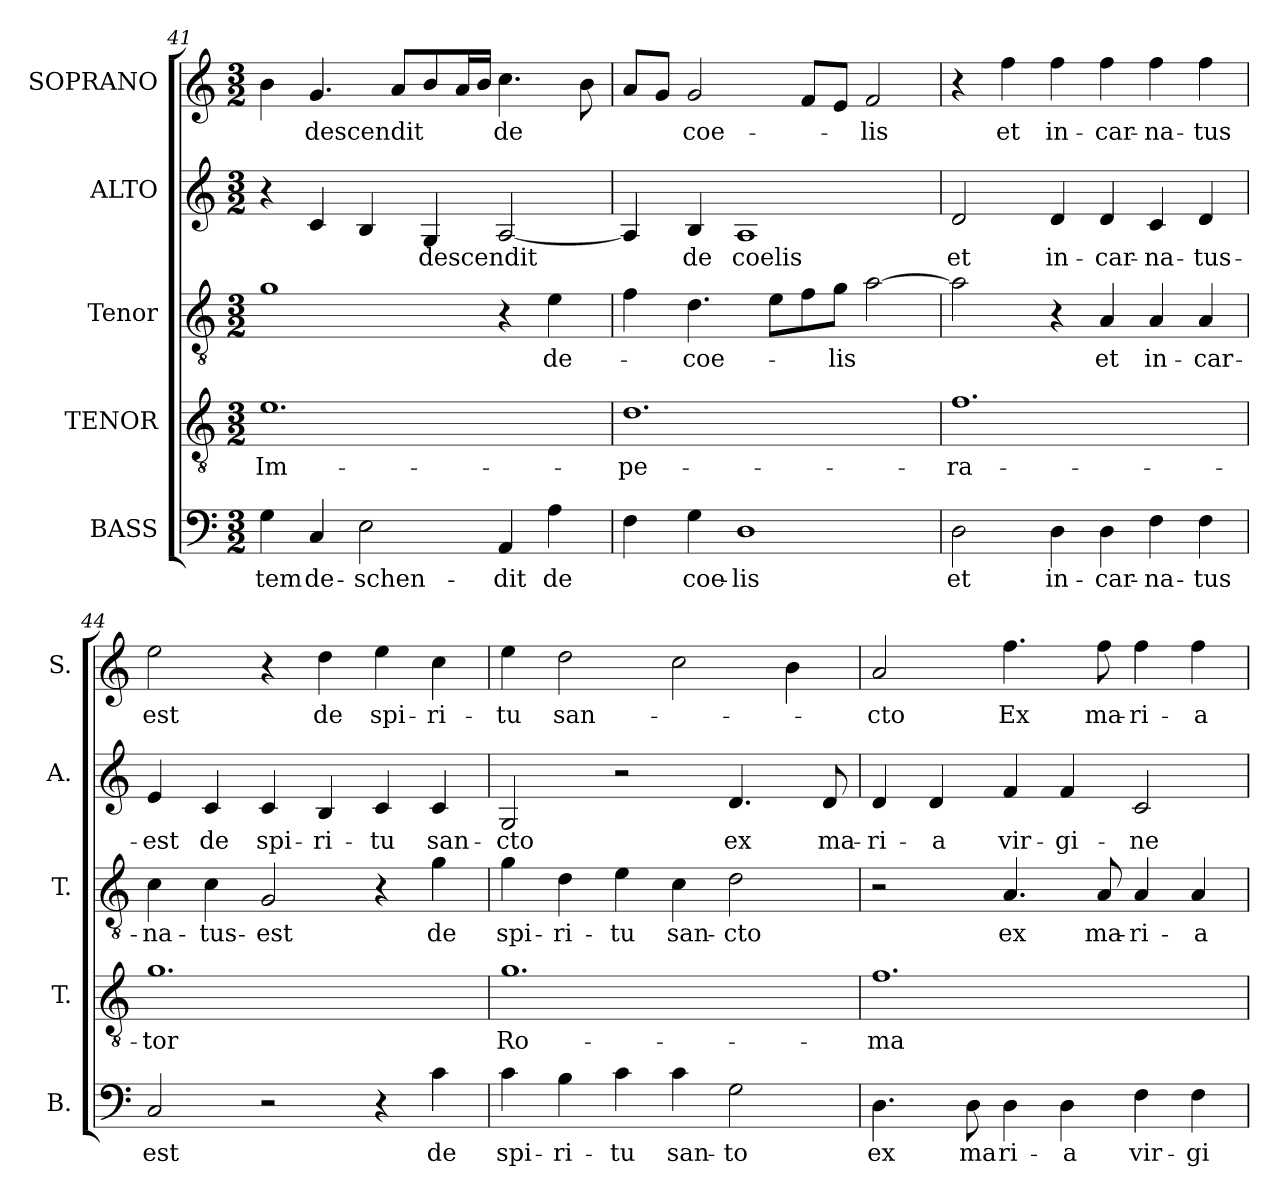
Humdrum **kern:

**kern	**text	**kern	**text	**kern	**text	**kern	**text	**kern	**text
*part5	*part5	*part4	*part4	*part3	*part3	*part2	*part2	*part1	*part1
*staff5	*staff5	*staff4	*staff4	*staff3	*staff3	*staff2	*staff2	*staff1	*staff1
*I"BASS	*	*I"TENOR	*	*I"Tenor	*	*I"ALTO	*	*I"SOPRANO	*
*I'B.	*	*I'T.	*	*I'T.	*	*I'A.	*	*I'S.	*
!!LO:LB:g=z
*clefF4	*	*clefGv2	*	*clefGv2	*	*clefG2	*	*clefG2	*
*	*	*ITrd7c12	*	*ITrd7c12	*	*	*	*	*
*k[]	*	*k[]	*	*k[]	*	*k[]	*	*k[]	*
*C:	*	*C:	*	*C:	*	*C:	*	*C:	*
*M3/2	*	*M3/2	*	*M3/2	*	*M3/2	*	*M3/2	*
=41	=41	=41	=41	=41	=41	=41	=41	=41	=41
!	!LO:LY:b:color=#000000	!	!	!	!	!	!	!	!
!	!	!	!LO:LY:b:color=#000000	!	!	!	!	!	!
4Gi\	-tem	1.Ei	Im-	1Gi	.	4r	.	4bi\	.
!	!LO:LY:b:color=#000000	!	!	!	!	!	!	!	!
!	!	!	!	!	!	!	!	!	!LO:LY:b:color=#000000
4Ci/	de-	.	.	.	.	4ci/	.	4.gi/	descendit
!	!LO:LY:b:color=#000000	!	!	!	!	!	!	!	!
2Ei\	-schen-	.	.	.	.	4Bi/	.	.	.
.	.	.	.	.	.	.	.	8ai/L	.
!	!	!	!	!	!	!	!LO:LY:b:color=#000000	!	!
.	.	.	.	.	.	4Gi/	descendit	8bi/	.
.	.	.	.	.	.	.	.	16ai/L	.
.	.	.	.	.	.	.	.	16bi/JJ	.
!	!LO:LY:b:color=#000000	!	!	!	!	!	!	!	!
!	!	!	!	!	!	!	!	!	!LO:LY:b:color=#000000
4AAi/	-dit	.	.	4r	.	[2Ai/	.	4.cci\	de
!	!LO:LY:b:color=#000000	!	!	!	!	!	!	!	!
!	!	!	!	!	!LO:LY:b:color=#000000	!	!	!	!
4Ai\	de	.	.	4Ei\	de-	.	.	.	.
.	.	.	.	.	.	.	.	8bi\	.
=42	=42	=42	=42	=42	=42	=42	=42	=42	=42
!	!	!	!LO:LY:b:color=#000000	!	!	!	!	!	!
4Fi\	.	1.Di	-pe-	4Fi\	.	4Ai/]	.	8ai/L	.
.	.	.	.	.	.	.	.	8gi/J	.
!	!LO:LY:b:color=#000000	!	!	!	!	!	!	!	!
!	!	!	!	!	!LO:LY:b:color=#000000	!	!	!	!
!	!	!	!	!	!	!	!LO:LY:b:color=#000000	!	!
!	!	!	!	!	!	!	!	!	!LO:LY:b:color=#000000
4Gi\	coe-	.	.	4.Di\	-coe-	4Bi/	de	2gi/	coe-
!	!LO:LY:b:color=#000000	!	!	!	!	!	!	!	!
!	!	!	!	!	!	!	!LO:LY:b:color=#000000	!	!
1Di	-lis	.	.	.	.	1Ai	coelis	.	.
.	.	.	.	8Ei\L	.	.	.	.	.
.	.	.	.	8Fi\	.	.	.	8fi/L	.
!	!	!	!	!	!LO:LY:b:color=#000000	!	!	!	!
.	.	.	.	8Gi\J	-lis	.	.	8ei/J	.
!	!	!	!	!	!	!	!	!	!LO:LY:b:color=#000000
.	.	.	.	[2Ai\	.	.	.	2fi/	-lis
=43	=43	=43	=43	=43	=43	=43	=43	=43	=43
!	!LO:LY:b:color=#000000	!	!	!	!	!	!	!	!
!	!	!	!LO:LY:b:color=#000000	!	!	!	!	!	!
!	!	!	!	!	!	!	!LO:LY:b:color=#000000	!	!
2Di\	et	1.Fi	-ra-	2Ai\]	.	2di/	et	4r	.
!	!	!	!	!	!	!	!	!	!LO:LY:b:color=#000000
.	.	.	.	.	.	.	.	4ffi\	et
!	!LO:LY:b:color=#000000	!	!	!	!	!	!	!	!
!	!	!	!	!	!	!	!LO:LY:b:color=#000000	!	!
!	!	!	!	!	!	!	!	!	!LO:LY:b:color=#000000
4Di\	in-	.	.	4r	.	4di/	in-	4ffi\	in-
!	!LO:LY:b:color=#000000	!	!	!	!	!	!	!	!
!	!	!	!	!	!LO:LY:b:color=#000000	!	!	!	!
!	!	!	!	!	!	!	!LO:LY:b:color=#000000	!	!
!	!	!	!	!	!	!	!	!	!LO:LY:b:color=#000000
4Di\	-car-	.	.	4AAi/	et	4di/	-car-	4ffi\	-car-
!	!LO:LY:b:color=#000000	!	!	!	!	!	!	!	!
!	!	!	!	!	!LO:LY:b:color=#000000	!	!	!	!
!	!	!	!	!	!	!	!LO:LY:b:color=#000000	!	!
!	!	!	!	!	!	!	!	!	!LO:LY:b:color=#000000
4Fi\	-na-	.	.	4AAi/	in-	4ci/	-na-	4ffi\	-na-
!	!LO:LY:b:color=#000000	!	!	!	!	!	!	!	!
!	!	!	!	!	!LO:LY:b:color=#000000	!	!	!	!
!	!	!	!	!	!	!	!LO:LY:b:color=#000000	!	!
!	!	!	!	!	!	!	!	!	!LO:LY:b:color=#000000
4Fi\	-tus	.	.	4AAi/	-car-	4di/	-tus-	4ffi\	-tus
=44	=44	=44	=44	=44	=44	=44	=44	=44	=44
!	!LO:LY:b:color=#000000	!	!	!	!	!	!	!	!
!	!	!	!LO:LY:b:color=#000000	!	!	!	!	!	!
!	!	!	!	!	!LO:LY:b:color=#000000	!	!	!	!
!	!	!	!	!	!	!	!LO:LY:b:color=#000000	!	!
!	!	!	!	!	!	!	!	!	!LO:LY:b:color=#000000
2Ci/	est	1.Gi	-tor	4Ci\	-na-	4ei/	-est	2eei\	est
!	!	!	!	!	!LO:LY:b:color=#000000	!	!	!	!
!	!	!	!	!	!	!	!LO:LY:b:color=#000000	!	!
.	.	.	.	4Ci\	-tus-	4ci/	de	.	.
!	!	!	!	!	!LO:LY:b:color=#000000	!	!	!	!
!	!	!	!	!	!	!	!LO:LY:b:color=#000000	!	!
2r	.	.	.	2GGi/	-est	4ci/	spi-	4r	.
!	!	!	!	!	!	!	!LO:LY:b:color=#000000	!	!
!	!	!	!	!	!	!	!	!	!LO:LY:b:color=#000000
.	.	.	.	.	.	4Bi/	-ri-	4ddi\	de
!	!	!	!	!	!	!	!LO:LY:b:color=#000000	!	!
!	!	!	!	!	!	!	!	!	!LO:LY:b:color=#000000
4r	.	.	.	4r	.	4ci/	-tu	4eei\	spi-
!	!LO:LY:b:color=#000000	!	!	!	!	!	!	!	!
!	!	!	!	!	!LO:LY:b:color=#000000	!	!	!	!
!	!	!	!	!	!	!	!LO:LY:b:color=#000000	!	!
!	!	!	!	!	!	!	!	!	!LO:LY:b:color=#000000
4ci\	de	.	.	4Gi\	de	4ci/	san-	4cci\	-ri-
!!LO:PB:g=z
=45	=45	=45	=45	=45	=45	=45	=45	=45	=45
!	!LO:LY:b:color=#000000	!	!	!	!	!	!	!	!
!	!	!	!LO:LY:b:color=#000000	!	!	!	!	!	!
!	!	!	!	!	!LO:LY:b:color=#000000	!	!	!	!
!	!	!	!	!	!	!	!LO:LY:b:color=#000000	!	!
!	!	!	!	!	!	!	!	!	!LO:LY:b:color=#000000
4ci\	spi-	1.Gi	Ro-	4Gi\	spi-	2Gi/	-cto	4eei\	-tu
!	!LO:LY:b:color=#000000	!	!	!	!	!	!	!	!
!	!	!	!	!	!LO:LY:b:color=#000000	!	!	!	!
!	!	!	!	!	!	!	!	!	!LO:LY:b:color=#000000
4Bi\	-ri-	.	.	4Di\	-ri-	.	.	2ddi\	san-
!	!LO:LY:b:color=#000000	!	!	!	!	!	!	!	!
!	!	!	!	!	!LO:LY:b:color=#000000	!	!	!	!
4ci\	-tu	.	.	4Ei\	-tu	2r	.	.	.
!	!LO:LY:b:color=#000000	!	!	!	!	!	!	!	!
!	!	!	!	!	!LO:LY:b:color=#000000	!	!	!	!
4ci\	san-	.	.	4Ci\	san-	.	.	2cci\	.
!	!LO:LY:b:color=#000000	!	!	!	!	!	!	!	!
!	!	!	!	!	!LO:LY:b:color=#000000	!	!	!	!
!	!	!	!	!	!	!	!LO:LY:b:color=#000000	!	!
2Gi\	-to	.	.	2Di\	-cto	4.di/	ex	.	.
.	.	.	.	.	.	.	.	4bi\	.
!	!	!	!	!	!	!	!LO:LY:b:color=#000000	!	!
.	.	.	.	.	.	8di/	ma-	.	.
=46	=46	=46	=46	=46	=46	=46	=46	=46	=46
!	!LO:LY:b:color=#000000	!	!	!	!	!	!	!	!
!	!	!	!LO:LY:b:color=#000000	!	!	!	!	!	!
!	!	!	!	!	!	!	!LO:LY:b:color=#000000	!	!
!	!	!	!	!	!	!	!	!	!LO:LY:b:color=#000000
4.Di\	ex	1.Fi	-ma-	2r	.	4di/	-ri-	2ai/	-cto
!	!	!	!	!	!	!	!LO:LY:b:color=#000000	!	!
.	.	.	.	.	.	4di/	-a	.	.
!	!LO:LY:b:color=#000000	!	!	!	!	!	!	!	!
8Di\	ma	.	.	.	.	.	.	.	.
!	!LO:LY:b:color=#000000	!	!	!	!	!	!	!	!
!	!	!	!	!	!LO:LY:b:color=#000000	!	!	!	!
!	!	!	!	!	!	!	!LO:LY:b:color=#000000	!	!
!	!	!	!	!	!	!	!	!	!LO:LY:b:color=#000000
4Di\	ri-	.	.	4.AAi/	ex	4fi/	vir-	4.ffi\	Ex
!	!LO:LY:b:color=#000000	!	!	!	!	!	!	!	!
!	!	!	!	!	!	!	!LO:LY:b:color=#000000	!	!
4Di\	-a	.	.	.	.	4fi/	-gi-	.	.
!	!	!	!	!	!LO:LY:b:color=#000000	!	!	!	!
!	!	!	!	!	!	!	!	!	!LO:LY:b:color=#000000
.	.	.	.	8AAi/	ma-	.	.	8ffi\	ma-
!	!LO:LY:b:color=#000000	!	!	!	!	!	!	!	!
!	!	!	!	!	!LO:LY:b:color=#000000	!	!	!	!
!	!	!	!	!	!	!	!LO:LY:b:color=#000000	!	!
!	!	!	!	!	!	!	!	!	!LO:LY:b:color=#000000
4Fi\	vir-	.	.	4AAi/	-ri-	2ci/	-ne	4ffi\	-ri-
!	!LO:LY:b:color=#000000	!	!	!	!	!	!	!	!
!	!	!	!	!	!LO:LY:b:color=#000000	!	!	!	!
!	!	!	!	!	!	!	!	!	!LO:LY:b:color=#000000
4Fi\	-gi-	.	.	4AAi/	-a	.	.	4ffi\	-a
=	=	=	=	=	=	=	=	=	=
*-	*-	*-	*-	*-	*-	*-	*-	*-	*-
